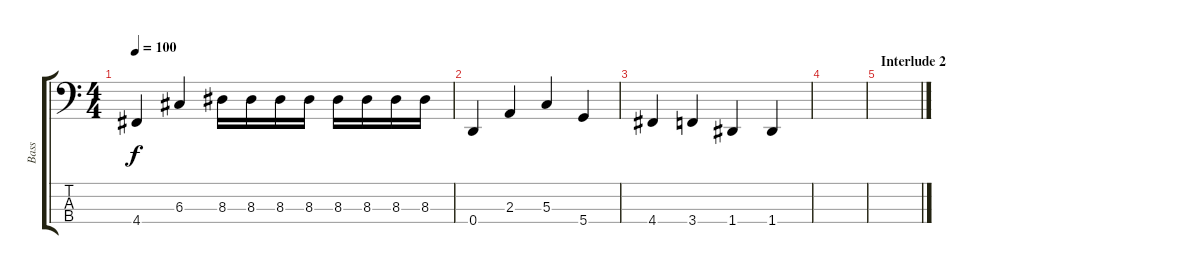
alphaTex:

\track ("Bass" "Bass") {instrument electricbassfinger}
\staff {score tabs}
\tuning (F2 C2 G1 D1) {hide}
\ts (4 4)
\tempo 100
\clef f4
\ks c
4.4.4{dy f} 6.3.4 8.3.16 8.3.16 8.3.16 8.3.16 8.3.16 8.3.16 8.3.16 8.3.16 |
0.4.4 2.3.4 5.3.4 5.4.4 |
4.4.4 3.4.4 1.4.4 1.4.4 |
|
\section ("" "Interlude 2")
